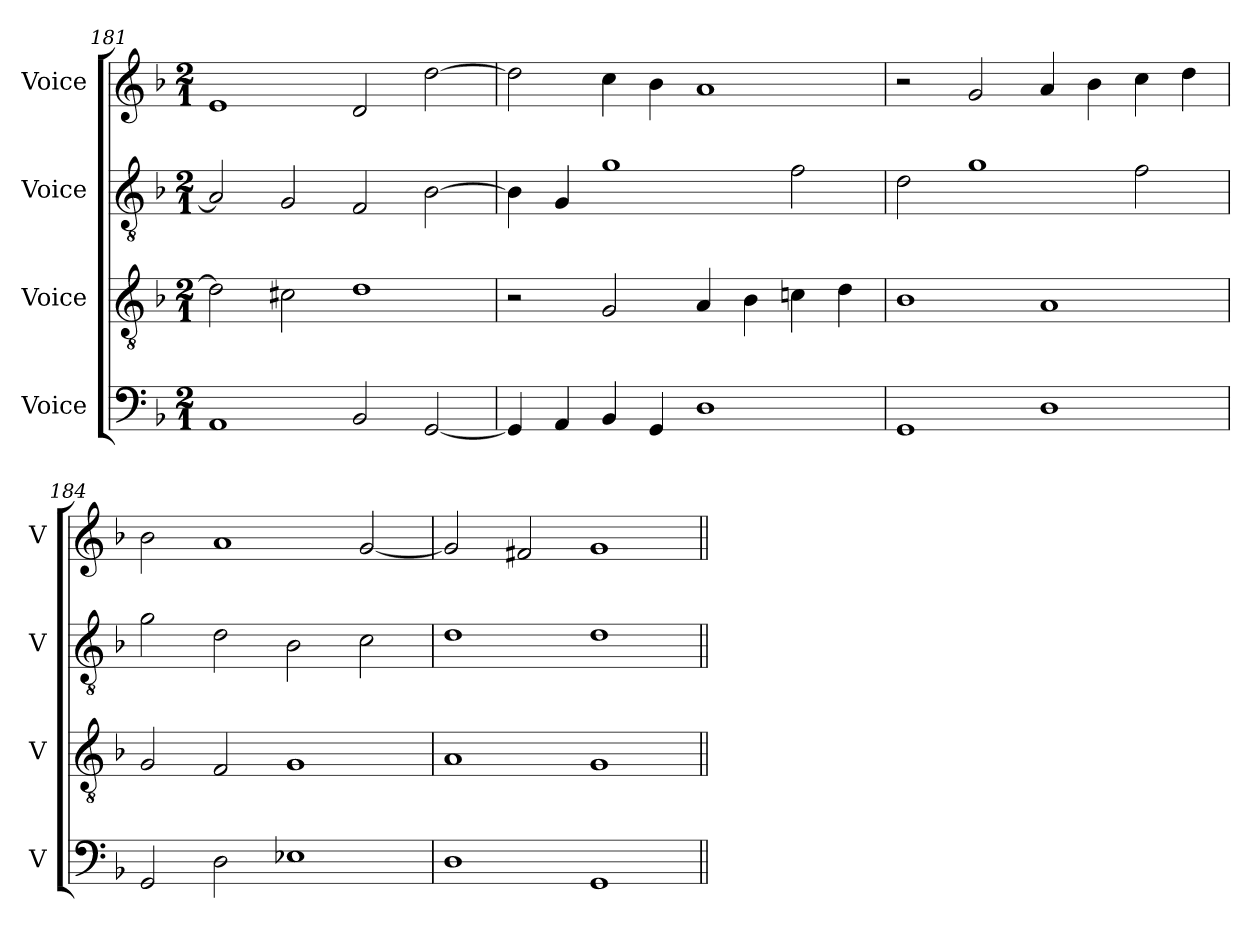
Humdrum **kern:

**kern	**kern	**kern	**kern
*part4	*part3	*part2	*part1
*staff4	*staff3	*staff2	*staff1
*I"Voice	*I"Voice	*I"Voice	*I"Voice
*I'V	*I'V	*I'V	*I'V
*clefF4	*clefGv2	*clefGv2	*clefG2
*k[b-]	*k[b-]	*k[b-]	*k[b-]
*M2/1	*M2/1	*M2/1	*M2/1
=181	=181	=181	=181
1AA	2d\]	2A/]	1e
.	2c#X\	2G/	.
2BB-/	1d	2F/	2d/
[2GG/	.	[2B-\	[2dd\
!!LO:LB:g=z
=182	=182	=182	=182
4GG/]	2r	4B-\]	2dd\]
4AA/	.	4G/	.
4BB-/	2G/	1g	4cc\
4GG/	.	.	4b-\
1D	4A/	.	1a
.	4B-\	.	.
.	4cn\	2f\	.
.	4d\	.	.
=183	=183	=183	=183
1GG	1B-	2d\	2r
.	.	1g	2g/
1D	1A	.	4a/
.	.	.	4b-\
.	.	2f\	4cc\
.	.	.	4dd\
=184	=184	=184	=184
2GG/	2G/	2g\	2b-\
2D\	2F/	2d\	1a
1E-X	1G	2B-\	.
.	.	2c\	[2g/
!!LO:LB:g=z
=185	=185	=185	=185
1D	1A	1d	2g/]
.	.	.	2f#X/
1GG	1G	1d	1g
=||	=||	=||	=||
*-	*-	*-	*-
